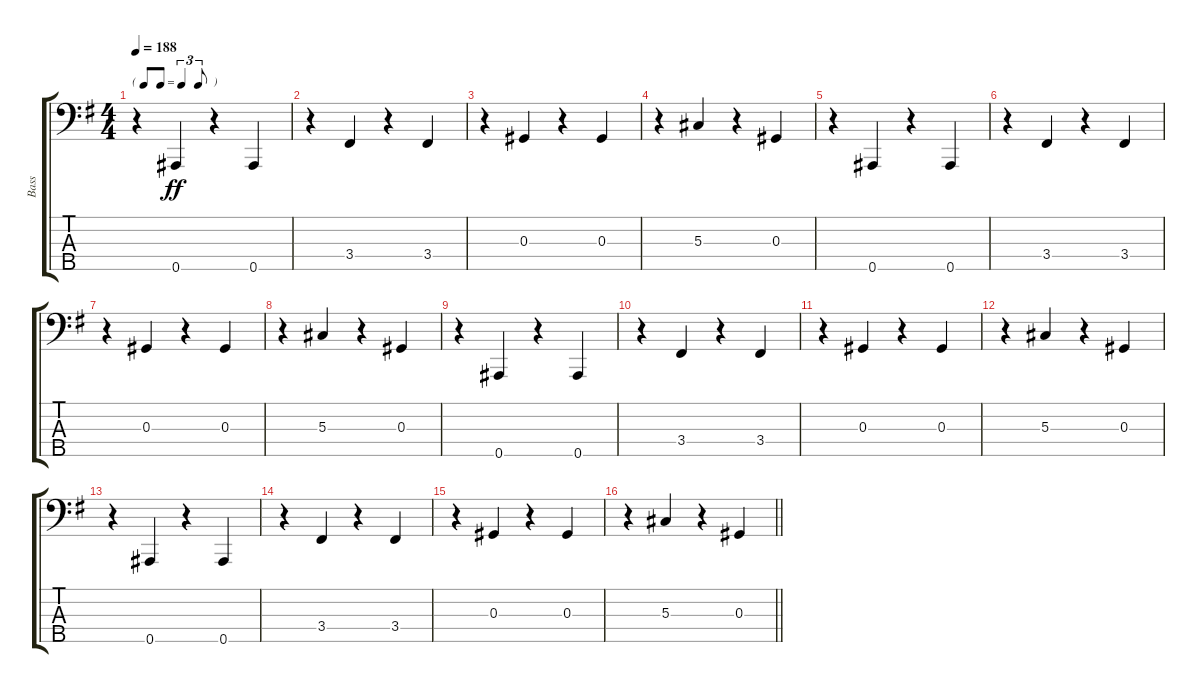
\track ("Bass" "Bass") {instrument electricbassfinger}
\staff {score tabs}
\tuning (Gb2 Db2 Ab1 Eb1 Bb0) {hide}
\ts (4 4)
\tf triplet8th
\tempo 188
\clef f4
\ks g
r.4{dy ff} 0.5.4 r.4 0.5.4 |
r.4 3.4.4 r.4 3.4.4 |
r.4 0.3.4 r.4 0.3.4 |
r.4 5.3.4 r.4 0.3.4 |
r.4 0.5.4 r.4 0.5.4 |
r.4 3.4.4 r.4 3.4.4 |
r.4 0.3.4 r.4 0.3.4 |
r.4 5.3.4 r.4 0.3.4 |
r.4 0.5.4 r.4 0.5.4 |
r.4 3.4.4 r.4 3.4.4 |
r.4 0.3.4 r.4 0.3.4 |
r.4 5.3.4 r.4 0.3.4 |
r.4 0.5.4 r.4 0.5.4 |
r.4 3.4.4 r.4 3.4.4 |
r.4 0.3.4 r.4 0.3.4 |
\barLineRight lightlight
r.4 5.3.4 r.4 0.3.4
